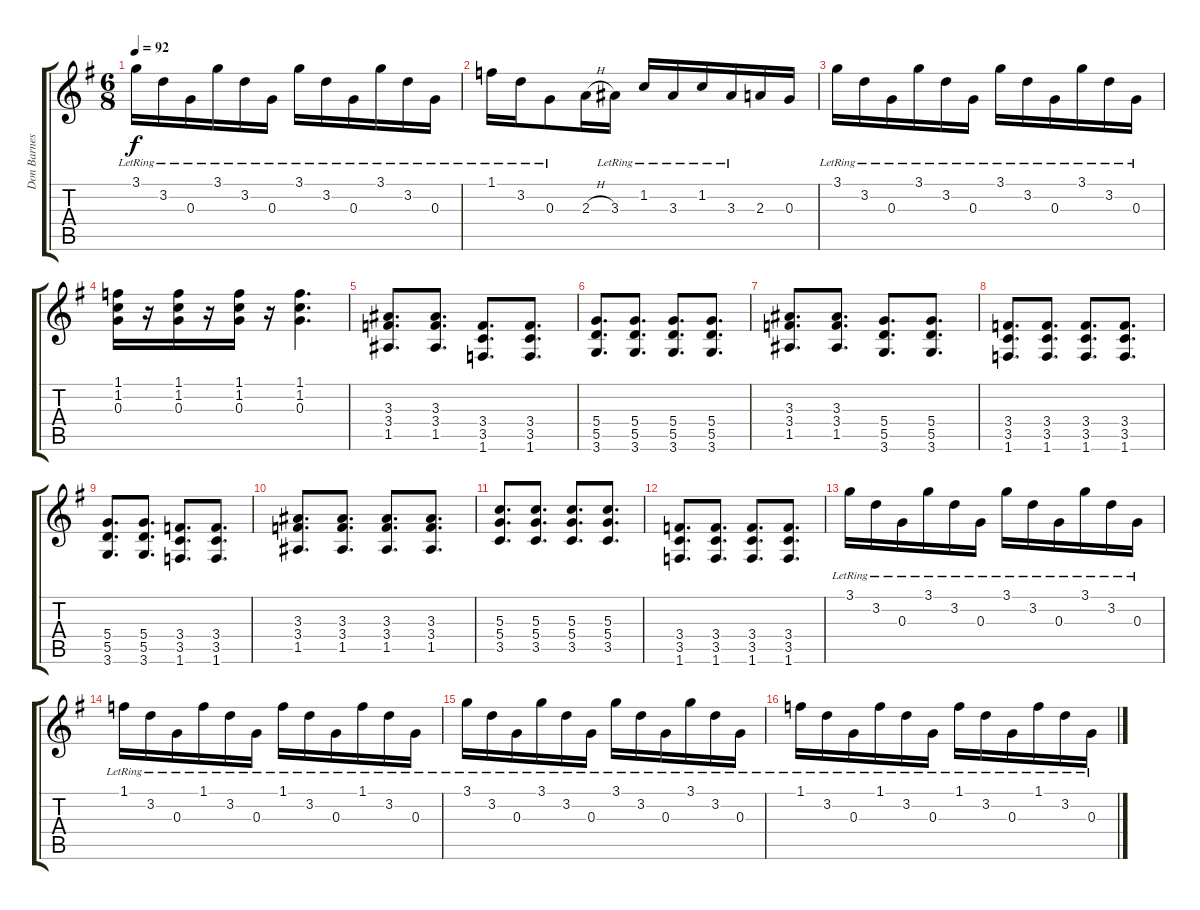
\track ("Don Barnes Guitar" "Don Barnes") {instrument overdrivenguitar}
\staff {score tabs}
\tuning (E4 B3 G3 D3 A2 E2) {hide}
\ts (6 8)
\tempo 92
\clef g2
\ks g
3.1{lr}.16{dy f} 3.2{lr}.16 0.3{lr}.16 3.1{lr}.16 3.2{lr}.16 0.3{lr}.16 3.1{lr}.16 3.2{lr}.16 0.3{lr}.16 3.1{lr}.16 3.2{lr}.16 0.3{lr}.16 |
1.1{lr}.16 3.2{lr}.16 0.3{lr}.8 2.3{h}.16 3.3{lr}.16 1.2{lr}.16 3.3{lr}.16 1.2{lr}.16 3.3{lr}.16 2.3.16 0.3.16 |
3.1{lr}.16 3.2{lr}.16 0.3{lr}.16 3.1{lr}.16 3.2{lr}.16 0.3{lr}.16 3.1{lr}.16 3.2{lr}.16 0.3{lr}.16 3.1{lr}.16 3.2{lr}.16 0.3{lr}.16 |
(1.1 1.2 0.3).16 r.16 (1.1 1.2 0.3).16 r.16 (1.1 1.2 0.3).16 r.16 (1.1 1.2 0.3).4{d} |
(3.3 3.4 1.5).8{d} (3.3 3.4 1.5).8{d} (3.4 3.5 1.6).8{d} (3.4 3.5 1.6).8{d} |
(5.4 5.5 3.6).8{d} (5.4 5.5 3.6).8{d} (5.4 5.5 3.6).8{d} (5.4 5.5 3.6).8{d} |
(3.3 3.4 1.5).8{d} (3.3 3.4 1.5).8{d} (5.4 5.5 3.6).8{d} (5.4 5.5 3.6).8{d} |
(3.4 3.5 1.6).8{d} (3.4 3.5 1.6).8{d} (3.4 3.5 1.6).8{d} (3.4 3.5 1.6).8{d} |
(5.4 5.5 3.6).8{d} (5.4 5.5 3.6).8{d} (3.4 3.5 1.6).8{d} (3.4 3.5 1.6).8{d} |
(3.3 3.4 1.5).8{d} (3.3 3.4 1.5).8{d} (3.3 3.4 1.5).8{d} (3.3 3.4 1.5).8{d} |
(5.3 5.4 3.5).8{d} (5.3 5.4 3.5).8{d} (5.3 5.4 3.5).8{d} (5.3 5.4 3.5).8{d} |
(3.4 3.5 1.6).8{d} (3.4 3.5 1.6).8{d} (3.4 3.5 1.6).8{d} (3.4 3.5 1.6).8{d} |
3.1{lr}.16 3.2{lr}.16 0.3{lr}.16 3.1{lr}.16 3.2{lr}.16 0.3{lr}.16 3.1{lr}.16 3.2{lr}.16 0.3{lr}.16 3.1{lr}.16 3.2{lr}.16 0.3{lr}.16 |
1.1{lr}.16 3.2{lr}.16 0.3{lr}.16 1.1{lr}.16 3.2{lr}.16 0.3{lr}.16 1.1{lr}.16 3.2{lr}.16 0.3{lr}.16 1.1{lr}.16 3.2{lr}.16 0.3{lr}.16 |
3.1{lr}.16 3.2{lr}.16 0.3{lr}.16 3.1{lr}.16 3.2{lr}.16 0.3{lr}.16 3.1{lr}.16 3.2{lr}.16 0.3{lr}.16 3.1{lr}.16 3.2{lr}.16 0.3{lr}.16 |
1.1{lr}.16 3.2{lr}.16 0.3{lr}.16 1.1{lr}.16 3.2{lr}.16 0.3{lr}.16 1.1{lr}.16 3.2{lr}.16 0.3{lr}.16 1.1{lr}.16 3.2{lr}.16 0.3{lr}.16
